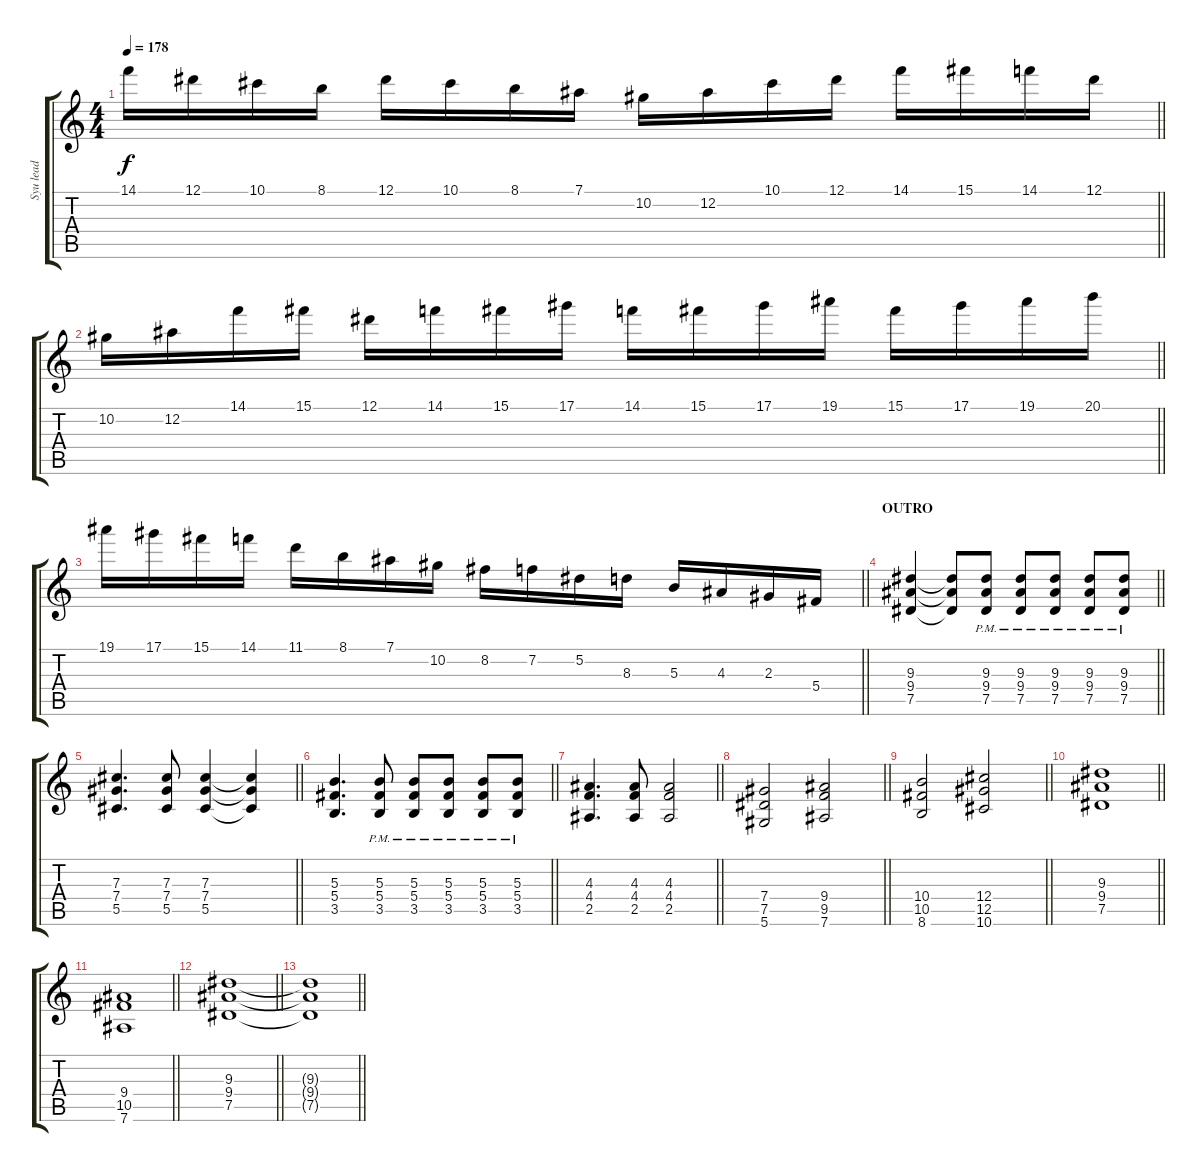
\track ("Syu lead" "Syu lead") {instrument overdrivenguitar}
\staff {score tabs}
\tuning (Eb4 Bb3 Gb3 Db3 Ab2 Eb2) {hide}
\ts (4 4)
\tempo 178
\clef g2
\barLineRight lightlight
\ks c
14.1.16{dy f} 12.1.16 10.1.16 8.1.16 12.1.16 10.1.16 8.1.16 7.1.16 10.2.16 12.2.16 10.1.16 12.1.16 14.1.16 15.1.16 14.1.16 12.1.16 |
\barLineRight lightlight
10.2.16 12.2.16 14.1.16 15.1.16 12.1.16 14.1.16 15.1.16 17.1.16 14.1.16 15.1.16 17.1.16 19.1.16 15.1.16 17.1.16 19.1.16 20.1.16 |
\barLineRight lightlight
19.1.16 17.1.16 15.1.16 14.1.16 11.1.16 8.1.16 7.1.16 10.2.16 8.2.16 7.2.16 5.2.16 8.3.16 5.3.16 4.3.16 2.3.16 5.4.16 |
\section ("" "OUTRO")
\barLineRight lightlight
(9.3 9.4 7.5).4 (9.3{t} 9.4{t} 7.5{t}).8 (9.3{pm} 9.4{pm} 7.5{pm}).8 (9.3{pm} 9.4{pm} 7.5{pm}).8 (9.3{pm} 9.4{pm} 7.5{pm}).8 (9.3{pm} 9.4{pm} 7.5{pm}).8 (9.3{pm} 9.4{pm} 7.5{pm}).8 |
\barLineRight lightlight
(7.3 7.4 5.5).4{d} (7.3 7.4 5.5).8 (7.3 7.4 5.5).4 (7.3{t} 7.4{t} 5.5{t}).4 |
\barLineRight lightlight
(5.3 5.4 3.5).4{d} (5.3{pm} 5.4{pm} 3.5{pm}).8 (5.3{pm} 5.4{pm} 3.5{pm}).8 (5.3{pm} 5.4{pm} 3.5{pm}).8 (5.3{pm} 5.4{pm} 3.5{pm}).8 (5.3{pm} 5.4{pm} 3.5{pm}).8 |
\barLineRight lightlight
(4.3 4.4 2.5).4{d} (4.3 4.4 2.5).8 (4.3 4.4 2.5).2 |
\barLineRight lightlight
(7.4 7.5 5.6).2 (9.4 9.5 7.6).2 |
\barLineRight lightlight
(10.4 10.5 8.6).2 (12.4 12.5 10.6).2 |
\barLineRight lightlight
(9.3 9.4 7.5).1 |
\barLineRight lightlight
(9.4 10.5 7.6).1 |
\barLineRight lightlight
(9.3 9.4 7.5).1 |
\barLineRight lightlight
(9.3{t} 9.4{t} 7.5{t}).1
